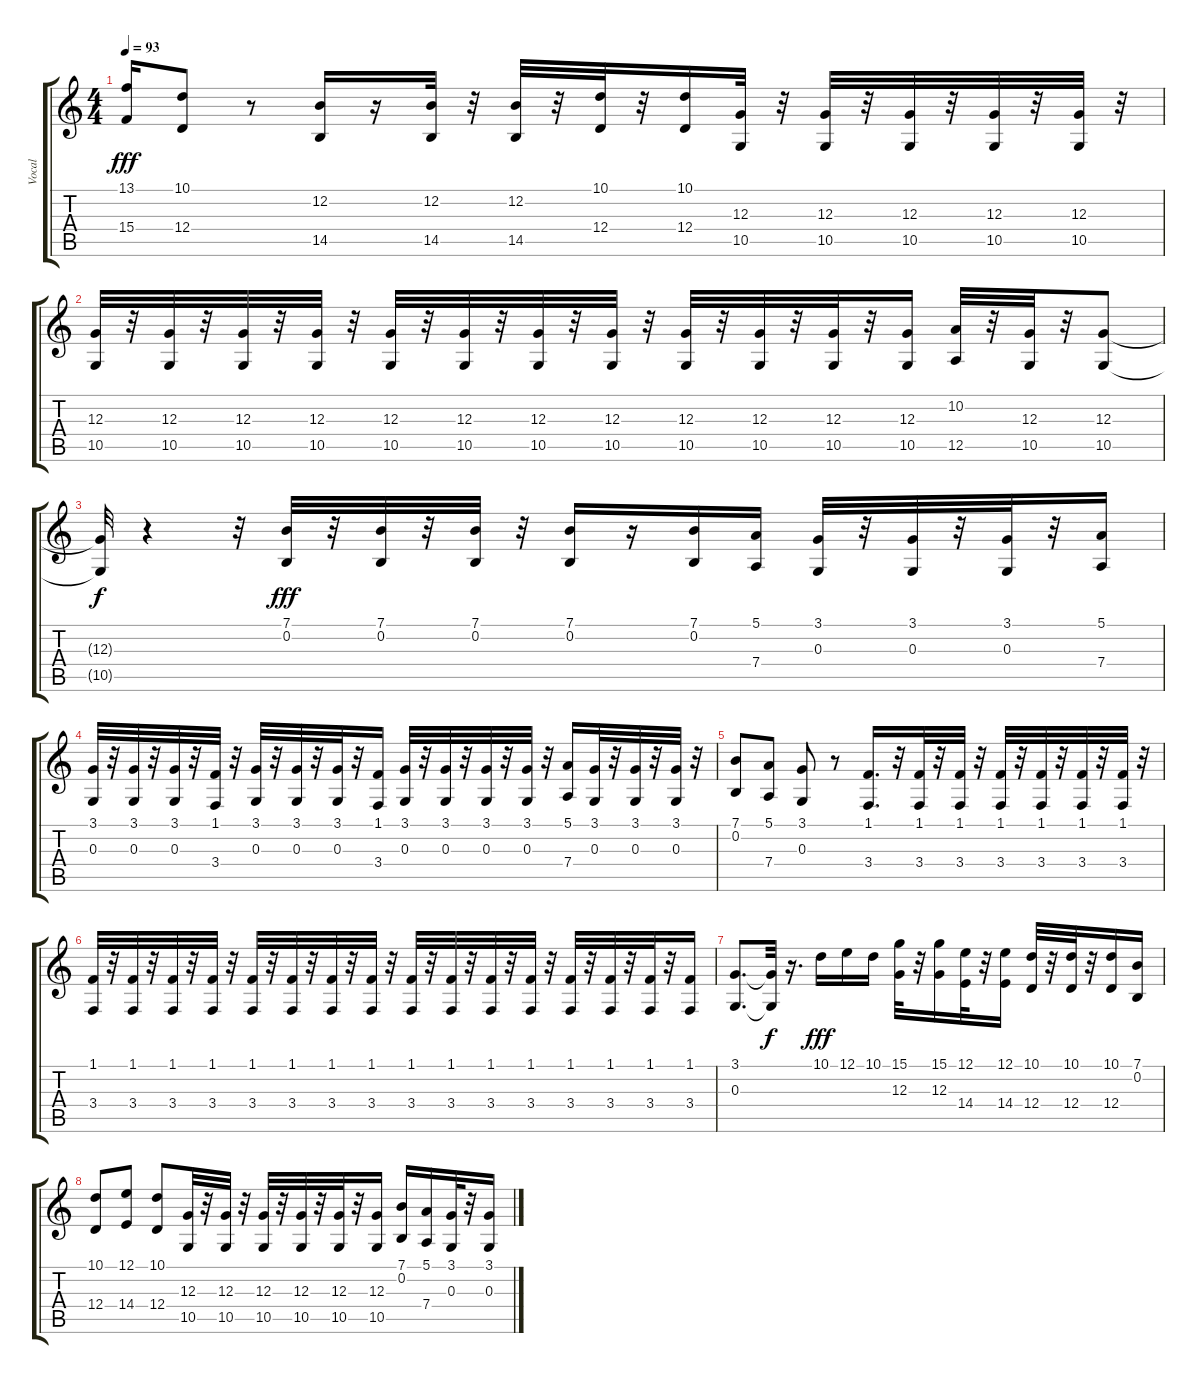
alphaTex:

\track ("Vocal" "Vocal") {instrument synthbrass2}
\staff {score tabs}
\tuning (E4 B3 G3 D3 A2 E2) {hide}
\ts (4 4)
\tempo 93
\clef g2
\ks c
(13.1 15.4).16{dy fff} (10.1 12.4).8 r.8 (12.2 14.5).16 r.16 (12.2 14.5).32 r.32 (12.2 14.5).32 r.32 (10.1 12.4).32 r.32 (10.1 12.4).16 (12.3 10.5).32 r.32 (12.3 10.5).32 r.32 (12.3 10.5).32 r.32 (12.3 10.5).32 r.32 (12.3 10.5).32 r.32 |
(12.3 10.5).32 r.32 (12.3 10.5).32 r.32 (12.3 10.5).32 r.32 (12.3 10.5).32 r.32 (12.3 10.5).32 r.32 (12.3 10.5).32 r.32 (12.3 10.5).32 r.32 (12.3 10.5).32 r.32 (12.3 10.5).32 r.32 (12.3 10.5).32 r.32 (12.3 10.5).32 r.32 (12.3 10.5).16 (10.2 12.5).32 r.32 (12.3 10.5).32 r.32 (12.3 10.5).8 |
(12.3{t} 10.5{t}).32{dy f} r.4 r.32 (7.1 0.2).32{dy fff} r.32 (7.1 0.2).32 r.32 (7.1 0.2).32 r.32 (7.1 0.2).16 r.16 (7.1 0.2).16 (5.1 7.4).16 (3.1 0.3).32 r.32 (3.1 0.3).32 r.32 (3.1 0.3).32 r.32 (5.1 7.4).16 |
(3.1 0.3).32 r.32 (3.1 0.3).32 r.32 (3.1 0.3).32 r.32 (1.1 3.4).32 r.32 (3.1 0.3).32 r.32 (3.1 0.3).32 r.32 (3.1 0.3).32 r.32 (1.1 3.4).16 (3.1 0.3).32 r.32 (3.1 0.3).32 r.32 (3.1 0.3).32 r.32 (3.1 0.3).32 r.32 (5.1 7.4).16 (3.1 0.3).32 r.32 (3.1 0.3).32 r.32 (3.1 0.3).32 r.32 |
(7.1 0.2).8 (5.1 7.4).8 (3.1 0.3).8 r.8 (1.1 3.4).16{d} r.32 (1.1 3.4).32 r.32 (1.1 3.4).32 r.32 (1.1 3.4).32 r.32 (1.1 3.4).32 r.32 (1.1 3.4).32 r.32 (1.1 3.4).32 r.32 |
(1.1 3.4).32 r.32 (1.1 3.4).32 r.32 (1.1 3.4).32 r.32 (1.1 3.4).32 r.32 (1.1 3.4).32 r.32 (1.1 3.4).32 r.32 (1.1 3.4).32 r.32 (1.1 3.4).32 r.32 (1.1 3.4).32 r.32 (1.1 3.4).32 r.32 (1.1 3.4).32 r.32 (1.1 3.4).32 r.32 (1.1 3.4).32 r.32 (1.1 3.4).32 r.32 (1.1 3.4).32 r.32 (1.1 3.4).16 |
(3.1 0.3).8{d} (3.1{t} 0.3{t}).32{dy f} r.16{d} 10.1.16{dy fff} 12.1.16 10.1.16 (15.1 12.3).32 r.32 (15.1 12.3).16 (12.1 14.4).32 r.32 (12.1 14.4).16 (10.1 12.4).32 r.32 (10.1 12.4).32 r.32 (10.1 12.4).16 (7.1 0.2).16 |
(10.1 12.4).8 (12.1 14.4).8 (10.1 12.4).8 (12.3 10.5).32 r.32 (12.3 10.5).32 r.32 (12.3 10.5).32 r.32 (12.3 10.5).32 r.32 (12.3 10.5).32 r.32 (12.3 10.5).16 (7.1 0.2).16 (5.1 7.4).16 (3.1 0.3).32 r.32 (3.1 0.3).16
